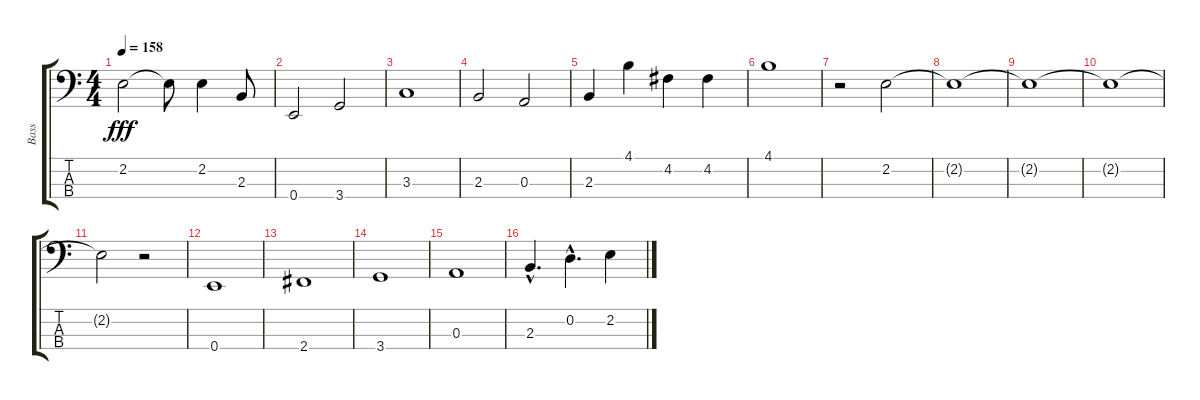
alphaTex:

\track ("Bass" "Bass") {instrument synthbass2}
\staff {score tabs}
\tuning (G2 D2 A1 E1) {hide}
\ts (4 4)
\tempo 158
\clef f4
\ks c
2.2.2{dy fff} 2.2{t}.8 2.2.4 2.3.8 |
0.4.2 3.4.2 |
3.3.1 |
2.3.2 0.3.2 |
2.3.4 4.1.4 4.2.4 4.2.4 |
4.1.1 |
r.2 2.2.2 |
2.2{t}.1 |
2.2{t}.1 |
2.2{t}.1 |
2.2{t}.2 r.2 |
0.4.1 |
2.4.1 |
3.4.1 |
0.3.1 |
2.3{hac}.4{d} 0.2{hac}.4{d} 2.2.4
